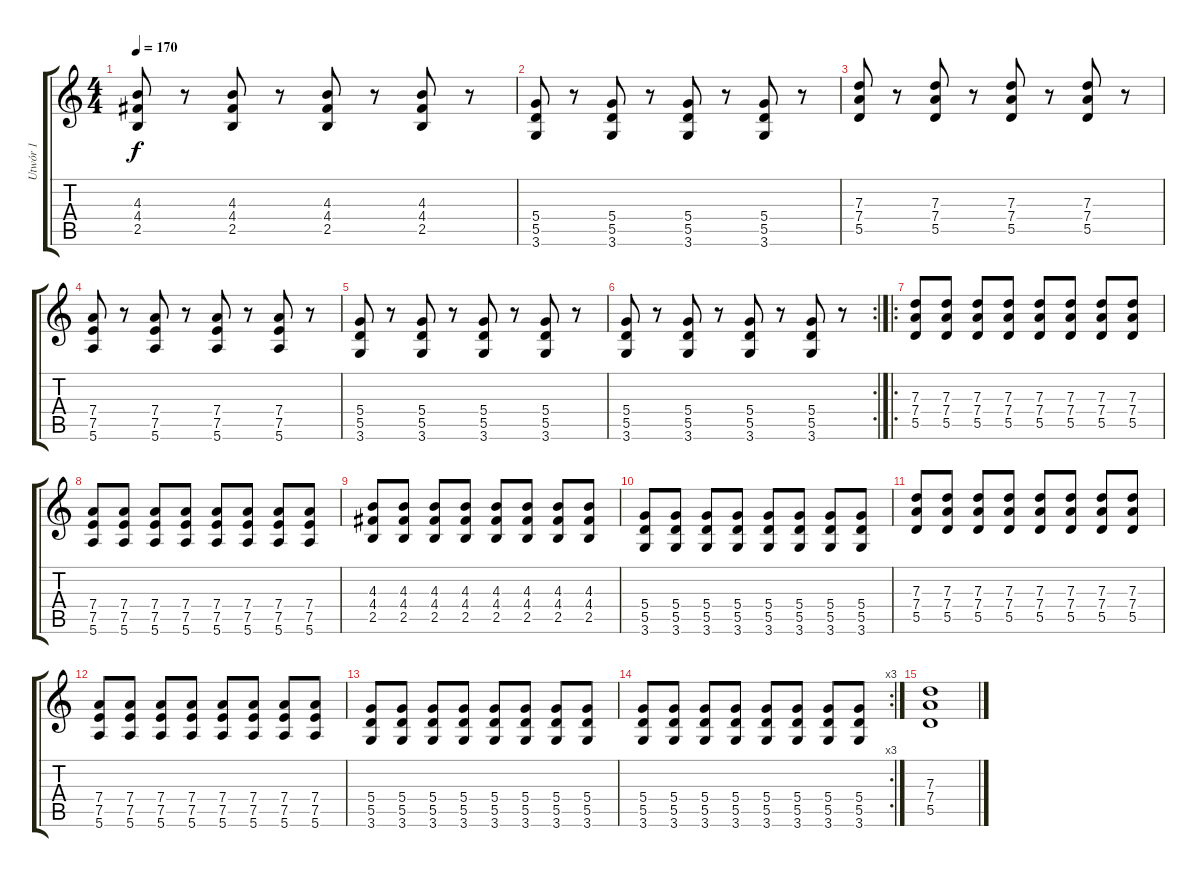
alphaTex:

\track ("Utwór 1" "Utwór 1") {instrument distortionguitar}
\staff {score tabs}
\tuning (E4 B3 G3 D3 A2 E2) {hide}
\ts (4 4)
\tempo 170
\clef g2
\ks c
(4.3 4.4 2.5).8{dy f} r.8 (4.3 4.4 2.5).8 r.8 (4.3 4.4 2.5).8 r.8 (4.3 4.4 2.5).8 r.8 |
(5.4 5.5 3.6).8 r.8 (5.4 5.5 3.6).8 r.8 (5.4 5.5 3.6).8 r.8 (5.4 5.5 3.6).8 r.8 |
(7.3 7.4 5.5).8 r.8 (7.3 7.4 5.5).8 r.8 (7.3 7.4 5.5).8 r.8 (7.3 7.4 5.5).8 r.8 |
(7.4 7.5 5.6).8 r.8 (7.4 7.5 5.6).8 r.8 (7.4 7.5 5.6).8 r.8 (7.4 7.5 5.6).8 r.8 |
(5.4 5.5 3.6).8 r.8 (5.4 5.5 3.6).8 r.8 (5.4 5.5 3.6).8 r.8 (5.4 5.5 3.6).8 r.8 |
\rc 2
(5.4 5.5 3.6).8 r.8 (5.4 5.5 3.6).8 r.8 (5.4 5.5 3.6).8 r.8 (5.4 5.5 3.6).8 r.8 |
\ro
(7.3 7.4 5.5).8 (7.3 7.4 5.5).8 (7.3 7.4 5.5).8 (7.3 7.4 5.5).8 (7.3 7.4 5.5).8 (7.3 7.4 5.5).8 (7.3 7.4 5.5).8 (7.3 7.4 5.5).8 |
(7.4 7.5 5.6).8 (7.4 7.5 5.6).8 (7.4 7.5 5.6).8 (7.4 7.5 5.6).8 (7.4 7.5 5.6).8 (7.4 7.5 5.6).8 (7.4 7.5 5.6).8 (7.4 7.5 5.6).8 |
(4.3 4.4 2.5).8 (4.3 4.4 2.5).8 (4.3 4.4 2.5).8 (4.3 4.4 2.5).8 (4.3 4.4 2.5).8 (4.3 4.4 2.5).8 (4.3 4.4 2.5).8 (4.3 4.4 2.5).8 |
(5.4 5.5 3.6).8 (5.4 5.5 3.6).8 (5.4 5.5 3.6).8 (5.4 5.5 3.6).8 (5.4 5.5 3.6).8 (5.4 5.5 3.6).8 (5.4 5.5 3.6).8 (5.4 5.5 3.6).8 |
(7.3 7.4 5.5).8 (7.3 7.4 5.5).8 (7.3 7.4 5.5).8 (7.3 7.4 5.5).8 (7.3 7.4 5.5).8 (7.3 7.4 5.5).8 (7.3 7.4 5.5).8 (7.3 7.4 5.5).8 |
(7.4 7.5 5.6).8 (7.4 7.5 5.6).8 (7.4 7.5 5.6).8 (7.4 7.5 5.6).8 (7.4 7.5 5.6).8 (7.4 7.5 5.6).8 (7.4 7.5 5.6).8 (7.4 7.5 5.6).8 |
(5.4 5.5 3.6).8 (5.4 5.5 3.6).8 (5.4 5.5 3.6).8 (5.4 5.5 3.6).8 (5.4 5.5 3.6).8 (5.4 5.5 3.6).8 (5.4 5.5 3.6).8 (5.4 5.5 3.6).8 |
\rc 3
(5.4 5.5 3.6).8 (5.4 5.5 3.6).8 (5.4 5.5 3.6).8 (5.4 5.5 3.6).8 (5.4 5.5 3.6).8 (5.4 5.5 3.6).8 (5.4 5.5 3.6).8 (5.4 5.5 3.6).8 |
(7.3 7.4 5.5).1
